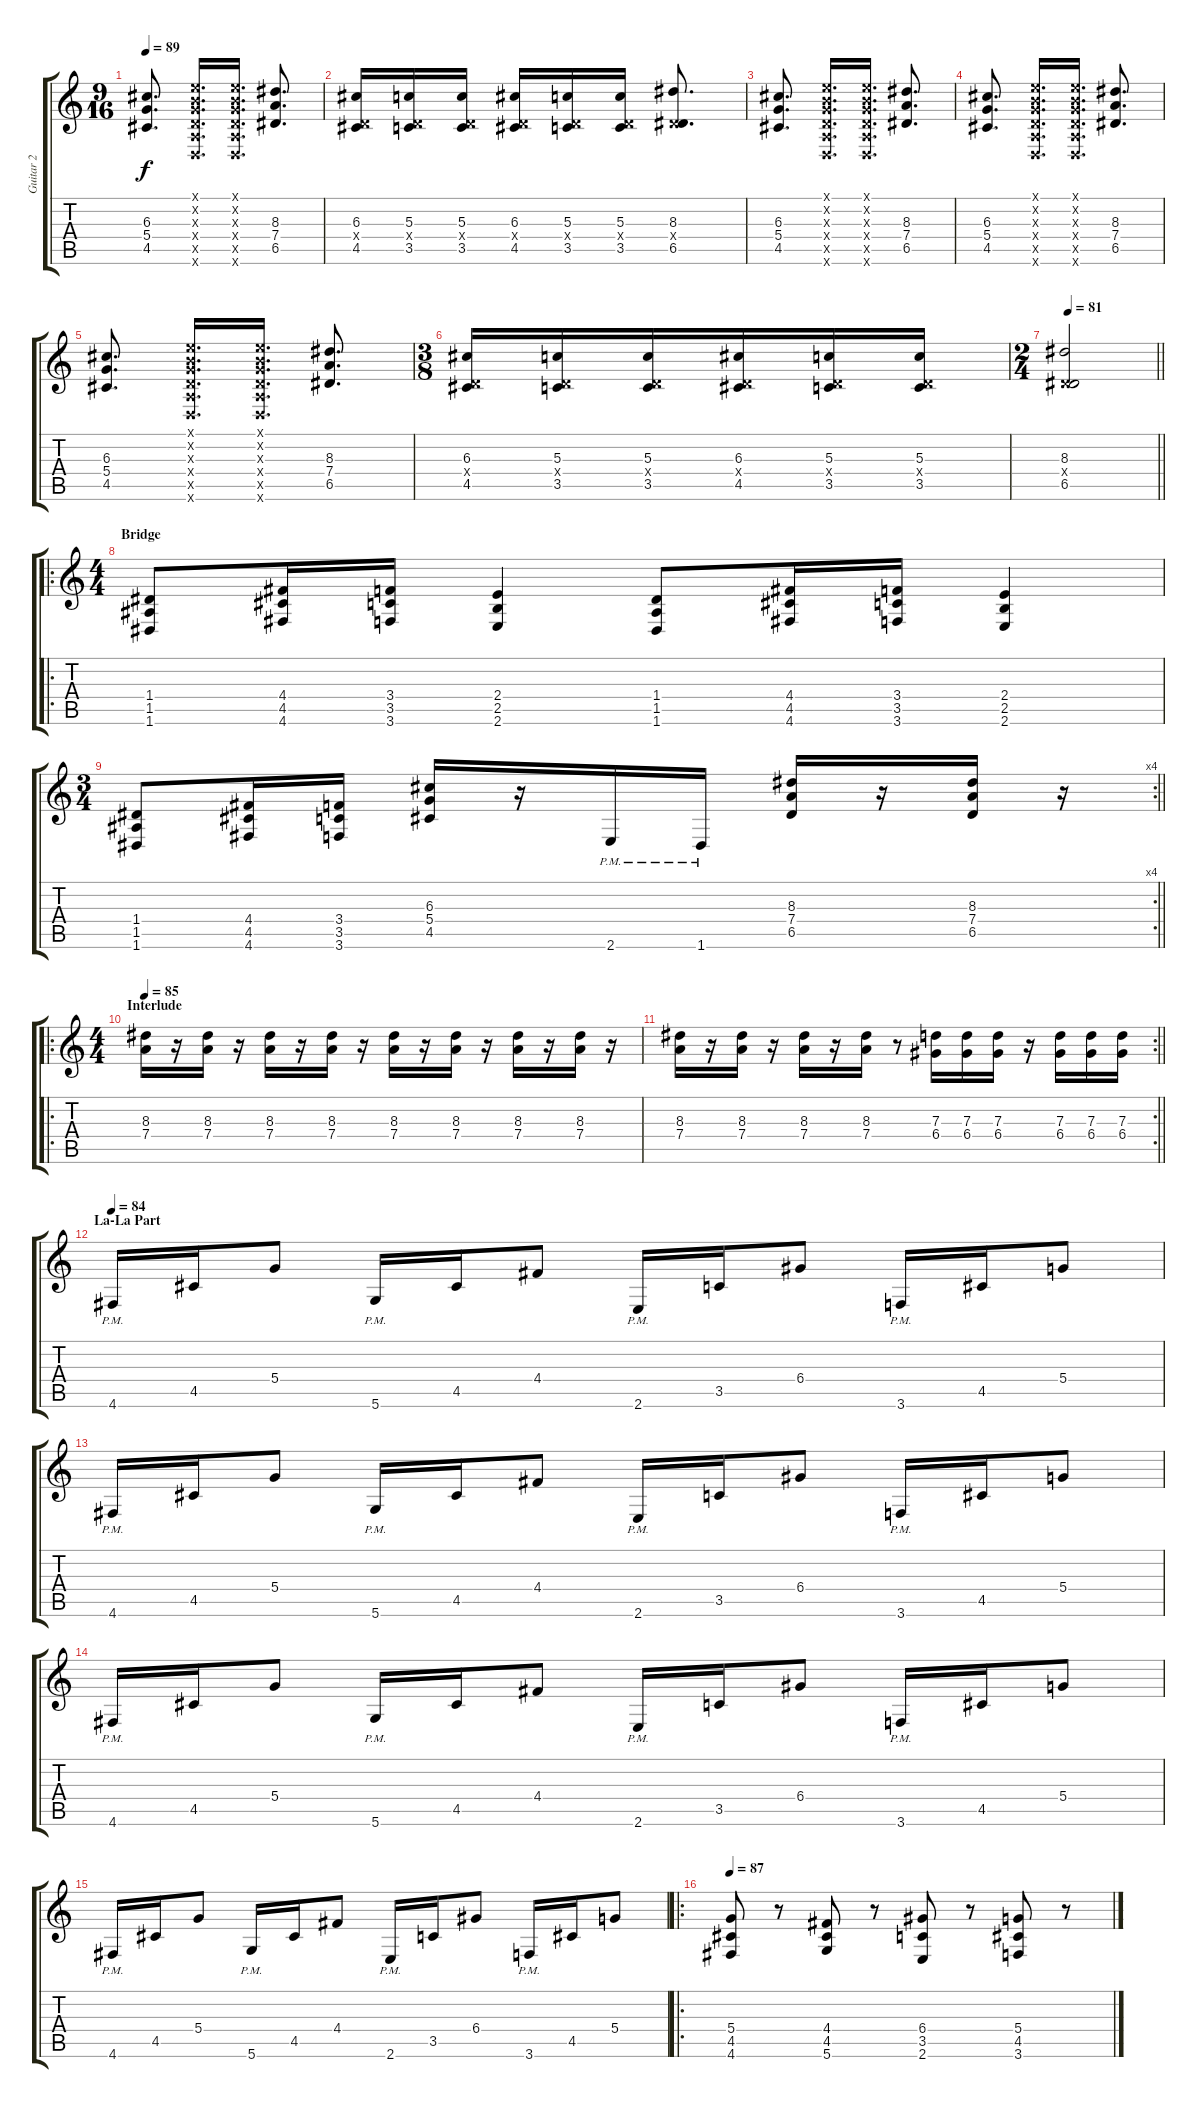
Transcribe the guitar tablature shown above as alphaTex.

\track ("Guitar 2" "Guitar 2") {instrument distortionguitar}
\staff {score tabs}
\tuning (E4 B3 G3 D3 A2 D2) {hide}
\ts (9 16)
\tempo 89
\clef g2
\ks c
(6.3 5.4 4.5).8{d dy f} (0.1{x} 0.2{x} 0.3{x} 0.4{x} 0.5{x} 0.6{x}).16{d} (0.1{x} 0.2{x} 0.3{x} 0.4{x} 0.5{x} 0.6{x}).16{d} (8.3 7.4 6.5).8{d} |
(6.3 0.4{x} 4.5).16 (5.3 0.4{x} 3.5).16 (5.3 0.4{x} 3.5).16 (6.3 0.4{x} 4.5).16 (5.3 0.4{x} 3.5).16 (5.3 0.4{x} 3.5).16 (8.3 0.4{x} 6.5).8{d} |
(6.3 5.4 4.5).8{d} (0.1{x} 0.2{x} 0.3{x} 0.4{x} 0.5{x} 0.6{x}).16{d} (0.1{x} 0.2{x} 0.3{x} 0.4{x} 0.5{x} 0.6{x}).16{d} (8.3 7.4 6.5).8{d} |
(6.3 5.4 4.5).8{d} (0.1{x} 0.2{x} 0.3{x} 0.4{x} 0.5{x} 0.6{x}).16{d} (0.1{x} 0.2{x} 0.3{x} 0.4{x} 0.5{x} 0.6{x}).16{d} (8.3 7.4 6.5).8{d} |
(6.3 5.4 4.5).8{d} (0.1{x} 0.2{x} 0.3{x} 0.4{x} 0.5{x} 0.6{x}).16{d} (0.1{x} 0.2{x} 0.3{x} 0.4{x} 0.5{x} 0.6{x}).16{d} (8.3 7.4 6.5).8{d} |
\ts (3 8)
(6.3 0.4{x} 4.5).16 (5.3 0.4{x} 3.5).16 (5.3 0.4{x} 3.5).16 (6.3 0.4{x} 4.5).16 (5.3 0.4{x} 3.5).16 (5.3 0.4{x} 3.5).16 |
\ts (2 4)
\tempo 81
\barLineRight lightlight
(8.3 0.4{x} 6.5).2 |
\ro
\ts (4 4)
\section ("" "Bridge")
(1.4 1.5 1.6).8 (4.4 4.5 4.6).16 (3.4 3.5 3.6).16 (2.4 2.5 2.6).4 (1.4 1.5 1.6).8 (4.4 4.5 4.6).16 (3.4 3.5 3.6).16 (2.4 2.5 2.6).4 |
\rc 4
\ts (3 4)
\barLineRight lightlight
(1.4 1.5 1.6).8 (4.4 4.5 4.6).16 (3.4 3.5 3.6).16 (6.3 5.4 4.5).16 r.16 2.6{pm}.16 1.6{pm}.16 (8.3 7.4 6.5).16 r.16 (8.3 7.4 6.5).16 r.16 |
\ro
\ts (4 4)
\section ("" "Interlude")
\tempo 85
(8.3 7.4).16 r.16 (8.3 7.4).16 r.16 (8.3 7.4).16 r.16 (8.3 7.4).16 r.16 (8.3 7.4).16 r.16 (8.3 7.4).16 r.16 (8.3 7.4).16 r.16 (8.3 7.4).16 r.16 |
\rc 2
\barLineRight lightlight
(8.3 7.4).16 r.16 (8.3 7.4).16 r.16 (8.3 7.4).16 r.16 (8.3 7.4).16 r.8 (7.3 6.4).16 (7.3 6.4).16 (7.3 6.4).16 r.16 (7.3 6.4).16 (7.3 6.4).16 (7.3 6.4).16 |
\section ("" "La-La Part")
\tempo 85
\tempo 84
4.6{pm}.16 4.5.16 5.4.8 5.6{pm}.16 4.5.16 4.4.8 2.6{pm}.16 3.5.16 6.4.8 3.6{pm}.16 4.5.16 5.4.8 |
4.6{pm}.16 4.5.16 5.4.8 5.6{pm}.16 4.5.16 4.4.8 2.6{pm}.16 3.5.16 6.4.8 3.6{pm}.16 4.5.16 5.4.8 |
4.6{pm}.16 4.5.16 5.4.8 5.6{pm}.16 4.5.16 4.4.8 2.6{pm}.16 3.5.16 6.4.8 3.6{pm}.16 4.5.16 5.4.8 |
4.6{pm}.16 4.5.16 5.4.8 5.6{pm}.16 4.5.16 4.4.8 2.6{pm}.16 3.5.16 6.4.8 3.6{pm}.16 4.5.16 5.4.8 |
\ro
\tempo 87
(5.4 4.5 4.6).8 r.8 (4.4 4.5 5.6).8 r.8 (6.4 3.5 2.6).8 r.8 (5.4 4.5 3.6).8 r.8
